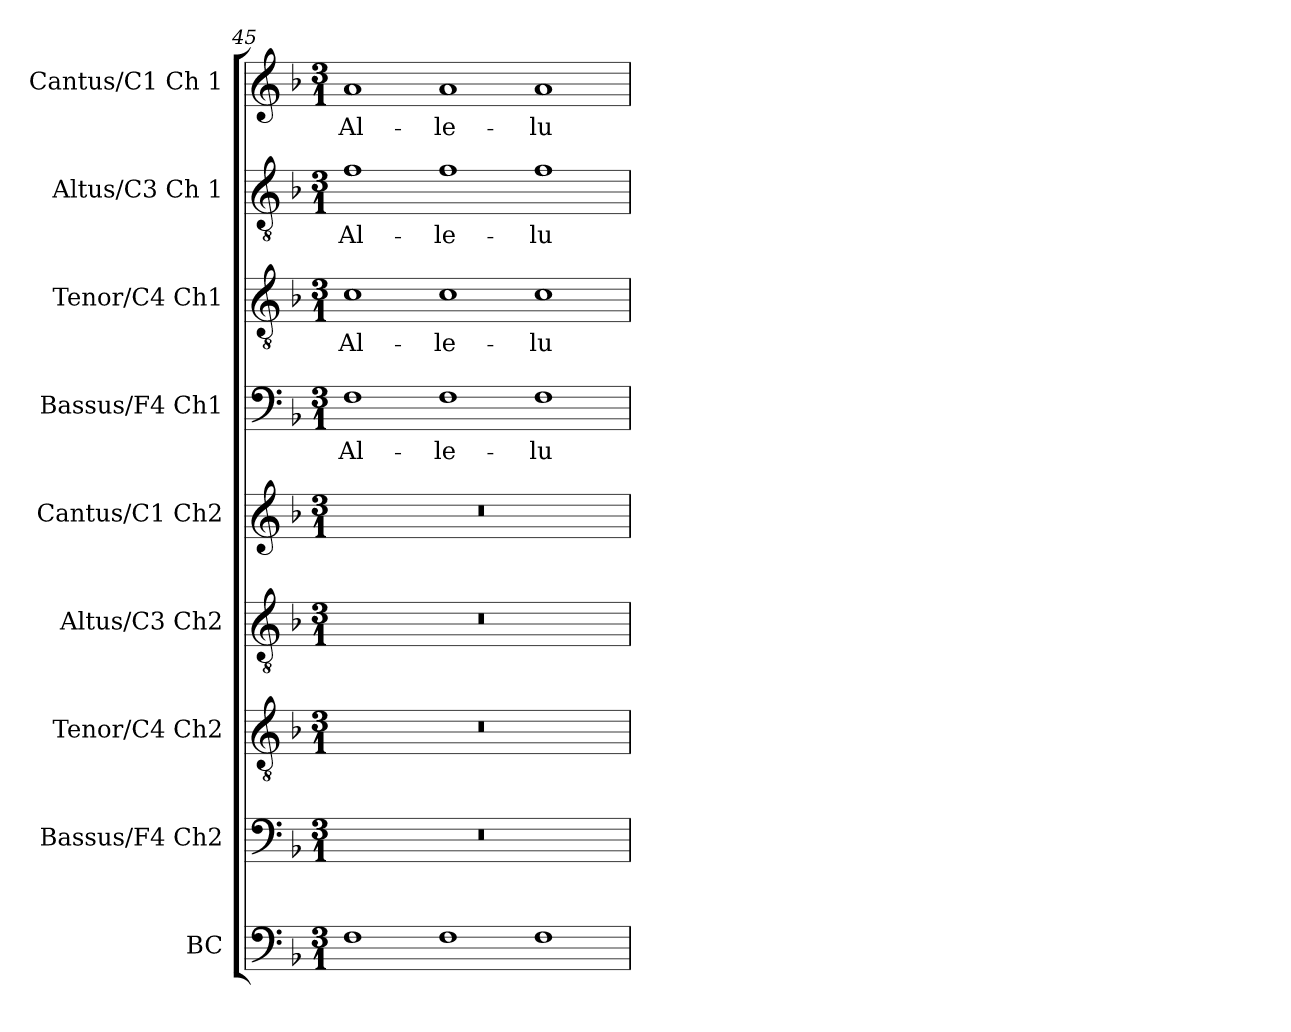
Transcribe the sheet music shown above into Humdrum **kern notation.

**kern	**kern	**kern	**kern	**kern	**kern	**text	**kern	**text	**kern	**text	**kern	**text
*part9	*part8	*part7	*part6	*part5	*part4	*part4	*part3	*part3	*part2	*part2	*part1	*part1
*staff9	*staff8	*staff7	*staff6	*staff5	*staff4	*staff4	*staff3	*staff3	*staff2	*staff2	*staff1	*staff1
*I"BC	*I"Bassus/F4  Ch2	*I"Tenor/C4  Ch2	*I"Altus/C3  Ch2	*I"Cantus/C1  Ch2	*I"Bassus/F4  Ch1	*	*I"Tenor/C4  Ch1	*	*I"Altus/C3  Ch 1	*	*I"Cantus/C1  Ch 1	*
*	*I'Ch	*I'Ch	*I'Ch	*I'Ch	*I'Ch	*	*I'Ch	*	*I'Ch	*	*I'Ch	*
*clefF4	*clefF4	*clefGv2	*clefGv2	*clefG2	*clefF4	*	*clefGv2	*	*clefGv2	*	*clefG2	*
*k[b-]	*k[b-]	*k[b-]	*k[b-]	*k[b-]	*k[b-]	*	*k[b-]	*	*k[b-]	*	*k[b-]	*
*F:	*F:	*F:	*F:	*F:	*F:	*	*F:	*	*F:	*	*F:	*
*M3/1	*M3/1	*M3/1	*M3/1	*M3/1	*M3/1	*	*M3/1	*	*M3/1	*	*M3/1	*
=45	=45	=45	=45	=45	=45	=45	=45	=45	=45	=45	=45	=45
!	!	!	!	!	!	!LO:LY:b:cj	!	!LO:LY:b:cj	!	!LO:LY:b:cj	!	!LO:LY:b:cj
1F	0.r	0.r	0.r	0.r	1F	Al-	1c	Al-	1f	Al-	1a	Al-
!	!	!	!	!	!	!LO:LY:b:cj	!	!LO:LY:b:cj	!	!LO:LY:b:cj	!	!LO:LY:b:cj
1F	.	.	.	.	1F	-le-	1c	-le-	1f	-le-	1a	-le-
!	!	!	!	!	!	!LO:LY:b:cj	!	!LO:LY:b:cj	!	!LO:LY:b:cj	!	!LO:LY:b:cj
1F	.	.	.	.	1F	-lu-	1c	-lu-	1f	-lu-	1a	-lu-
=	=	=	=	=	=	=	=	=	=	=	=	=
*-	*-	*-	*-	*-	*-	*-	*-	*-	*-	*-	*-	*-
